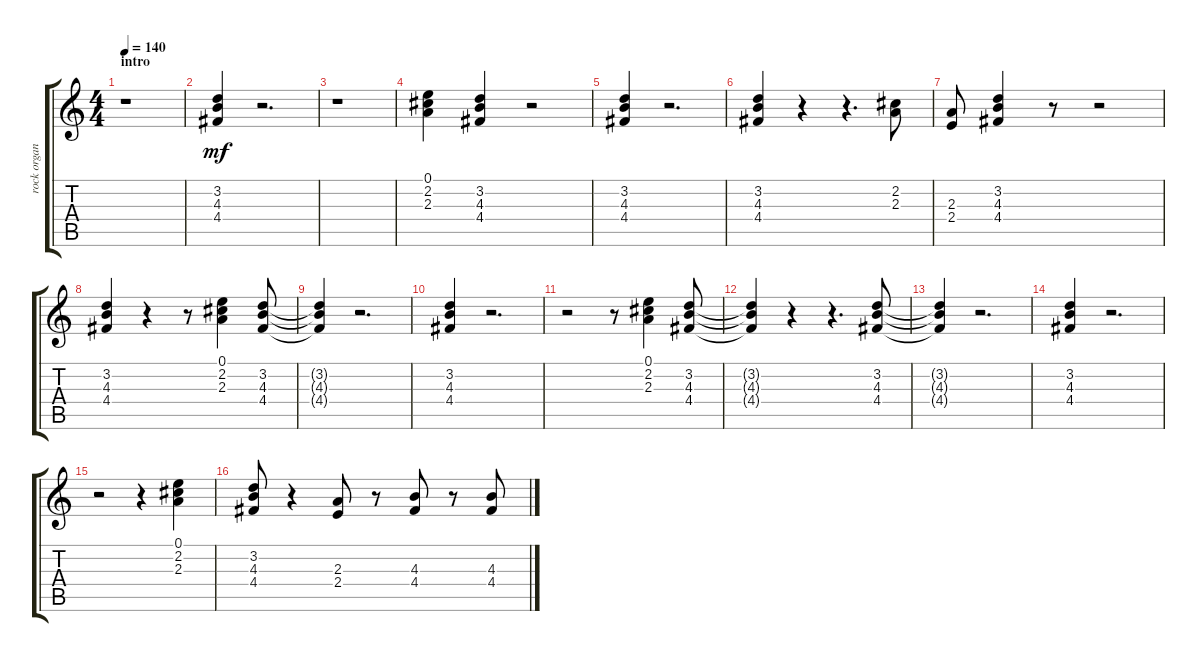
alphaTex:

\track ("rock organ (through marshall amp)" "rock organ") {instrument overdrivenguitar}
\staff {score tabs}
\tuning (E4 B3 G3 D3 A2 E2) {hide}
\ts (4 4)
\section ("" "intro")
\tempo 140
\clef g2
\ks c
r.1{dy mf instrument overdrivenguitar} |
(3.2 4.3 4.4).4 r.2{d} |
r.1 |
(0.1 2.2 2.3).4 (3.2 4.3 4.4).4 r.2 |
(3.2 4.3 4.4).4 r.2{d} |
(3.2 4.3 4.4).4 r.4 r.4{d} (2.2 2.3).8 |
(2.3 2.4).8 (3.2 4.3 4.4).4 r.8 r.2 |
(3.2 4.3 4.4).4 r.4 r.8 (0.1 2.2 2.3).4 (3.2 4.3 4.4).8 |
(3.2{t} 4.3{t} 4.4{t}).4 r.2{d} |
(3.2 4.3 4.4).4 r.2{d} |
r.2 r.8 (0.1 2.2 2.3).4 (3.2 4.3 4.4).8 |
(3.2{t} 4.3{t} 4.4{t}).4 r.4 r.4{d} (3.2 4.3 4.4).8 |
(3.2{t} 4.3{t} 4.4{t}).4 r.2{d} |
(3.2 4.3 4.4).4 r.2{d} |
r.2 r.4 (0.1 2.2 2.3).4 |
(3.2 4.3 4.4).8 r.4 (2.3 2.4).8 r.8 (4.3 4.4).8 r.8 (4.3 4.4).8
